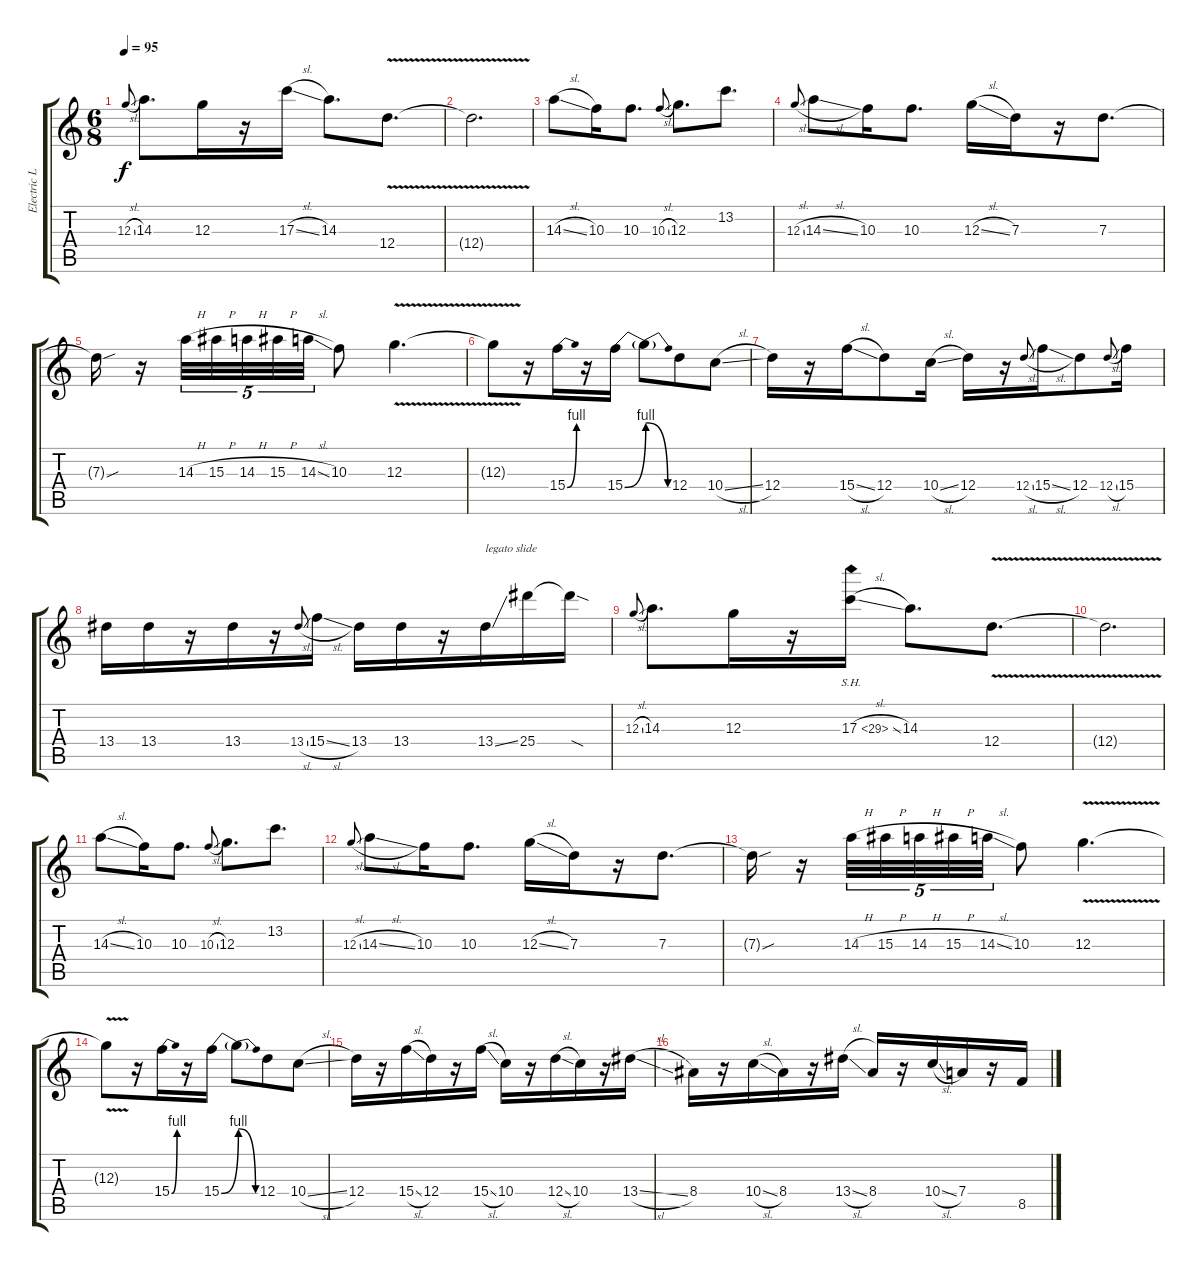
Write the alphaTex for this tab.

\track ("Electric Left" "Electric L") {instrument distortionguitar}
\staff {score tabs}
\tuning (E4 B3 G3 D3 A2 D2) {hide}
\ts (6 8)
\tempo 95
\clef g2
\ks c
12.3{sl}.8{gr onbeat dy f} 14.3.8{d} 12.3.16 r.16 17.3{sl}.16 14.3.8{d} 12.4{v}.8{d} |
12.4{t}.2{d} |
14.3{sl}.8 10.3.16 10.3.8{d} 10.3{sl}.8{gr onbeat} 12.3.8{d} 13.2.8{d} |
12.3{sl}.8{gr onbeat} 14.3{sl}.8 10.3.16 10.3.8{d} 12.3{sl}.16 7.3.16 r.16 7.3.8{d} |
7.3{sou t}.16 r.16 14.3{h}.32{tu (5 4)} 15.3{h}.32{tu (5 4)} 14.3{h}.32{tu (5 4)} 15.3{h}.32{tu (5 4)} 14.3{sl}.32{tu (5 4)} 10.3.8 12.3{v}.4{d} |
12.3{t}.8 r.16 15.4{be (bend 0 0 60 4)}.16 r.16 15.4{be (bend 0 0 60 4)}.16 15.4{be (release 0 4 60 0) t}.8 12.4.8 10.4{sl}.8 |
12.4.16 r.16 15.4{sl}.16 12.4.8 10.4{sl}.16 12.4.16 r.16 12.4{sl}.8{gr onbeat} 15.4{sl}.16 12.4.8 12.4{sl}.8{gr onbeat} 15.4.16 |
13.4.16 13.4.16 r.16 13.4.16 r.16 13.4{sl}.8{gr onbeat} 15.4{sl}.16 13.4.16 13.4.16 r.16 13.4{ss}.16{txt "legato slide"} 25.4.16 25.4{sod t}.16 |
12.3{sl}.8{gr onbeat} 14.3.8{d} 12.3.16 r.16 17.3{sh 12 sl}.16 14.3.8{d} 12.4{v}.8{d} |
12.4{t}.2{d} |
14.3{sl}.8 10.3.16 10.3.8{d} 10.3{sl}.8{gr onbeat} 12.3.8{d} 13.2.8{d} |
12.3{sl}.8{gr onbeat} 14.3{sl}.8 10.3.16 10.3.8{d} 12.3{sl}.16 7.3.16 r.16 7.3.8{d} |
7.3{sou t}.16 r.16 14.3{h}.32{tu (5 4)} 15.3{h}.32{tu (5 4)} 14.3{h}.32{tu (5 4)} 15.3{h}.32{tu (5 4)} 14.3{sl}.32{tu (5 4)} 10.3.8 12.3{v}.4{d} |
12.3{t}.8 r.16 15.4{be (bend 0 0 60 4)}.16 r.16 15.4{be (bend 0 0 60 4)}.16 15.4{be (release 0 4 60 0) t}.8 12.4.8 10.4{sl}.8 |
12.4.16 r.16 15.4{sl}.16 12.4.16 r.16 15.4{sl}.16 10.4.16 r.16 12.4{sl}.16 10.4.16 r.16 13.4{sl}.16 |
8.4.16 r.16 10.4{sl}.16 8.4.16 r.16 13.4{sl}.16 8.4.16 r.16 10.4{sl}.16 7.4.16 r.16 8.5{sl}.16
